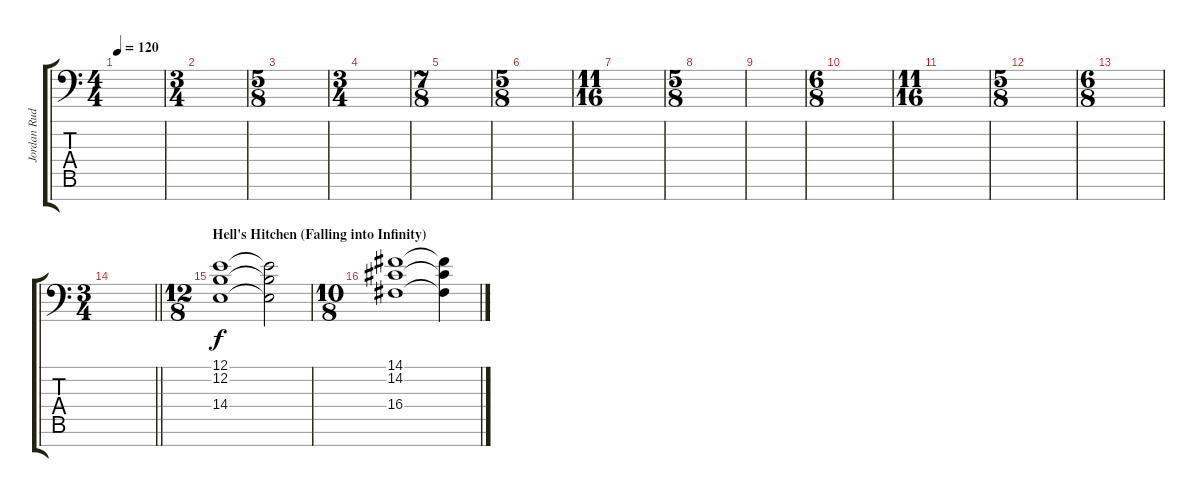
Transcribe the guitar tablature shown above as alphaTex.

\track ("Jordan Rudess Fill" "Jordan Rud") {instrument synthstrings2}
\staff {score tabs}
\tuning (E3 B2 G2 D2 A1 E1 B0) {hide}
\ts (4 4)
\tempo 120
\clef f4
\ks c
|
\ts (3 4)
|
\ts (5 8)
|
\ts (3 4)
|
\ts (7 8)
|
\ts (5 8)
|
\ts (11 16)
|
\ts (5 8)
|
|
\ts (6 8)
|
\ts (11 16)
|
\ts (5 8)
|
\ts (6 8)
|
\ts (3 4)
\barLineRight lightlight
|
\ts (12 8)
\section ("" "Hell's Hitchen (Falling into Infinity)")
(12.1 12.2 14.4).1{volume 9 instrument stringensemble1} (12.1{t} 12.2{t} 14.4{t}).2 |
\ts (10 8)
(14.1 14.2 16.4).1 (14.1{t} 14.2{t} 16.4{t}).4
